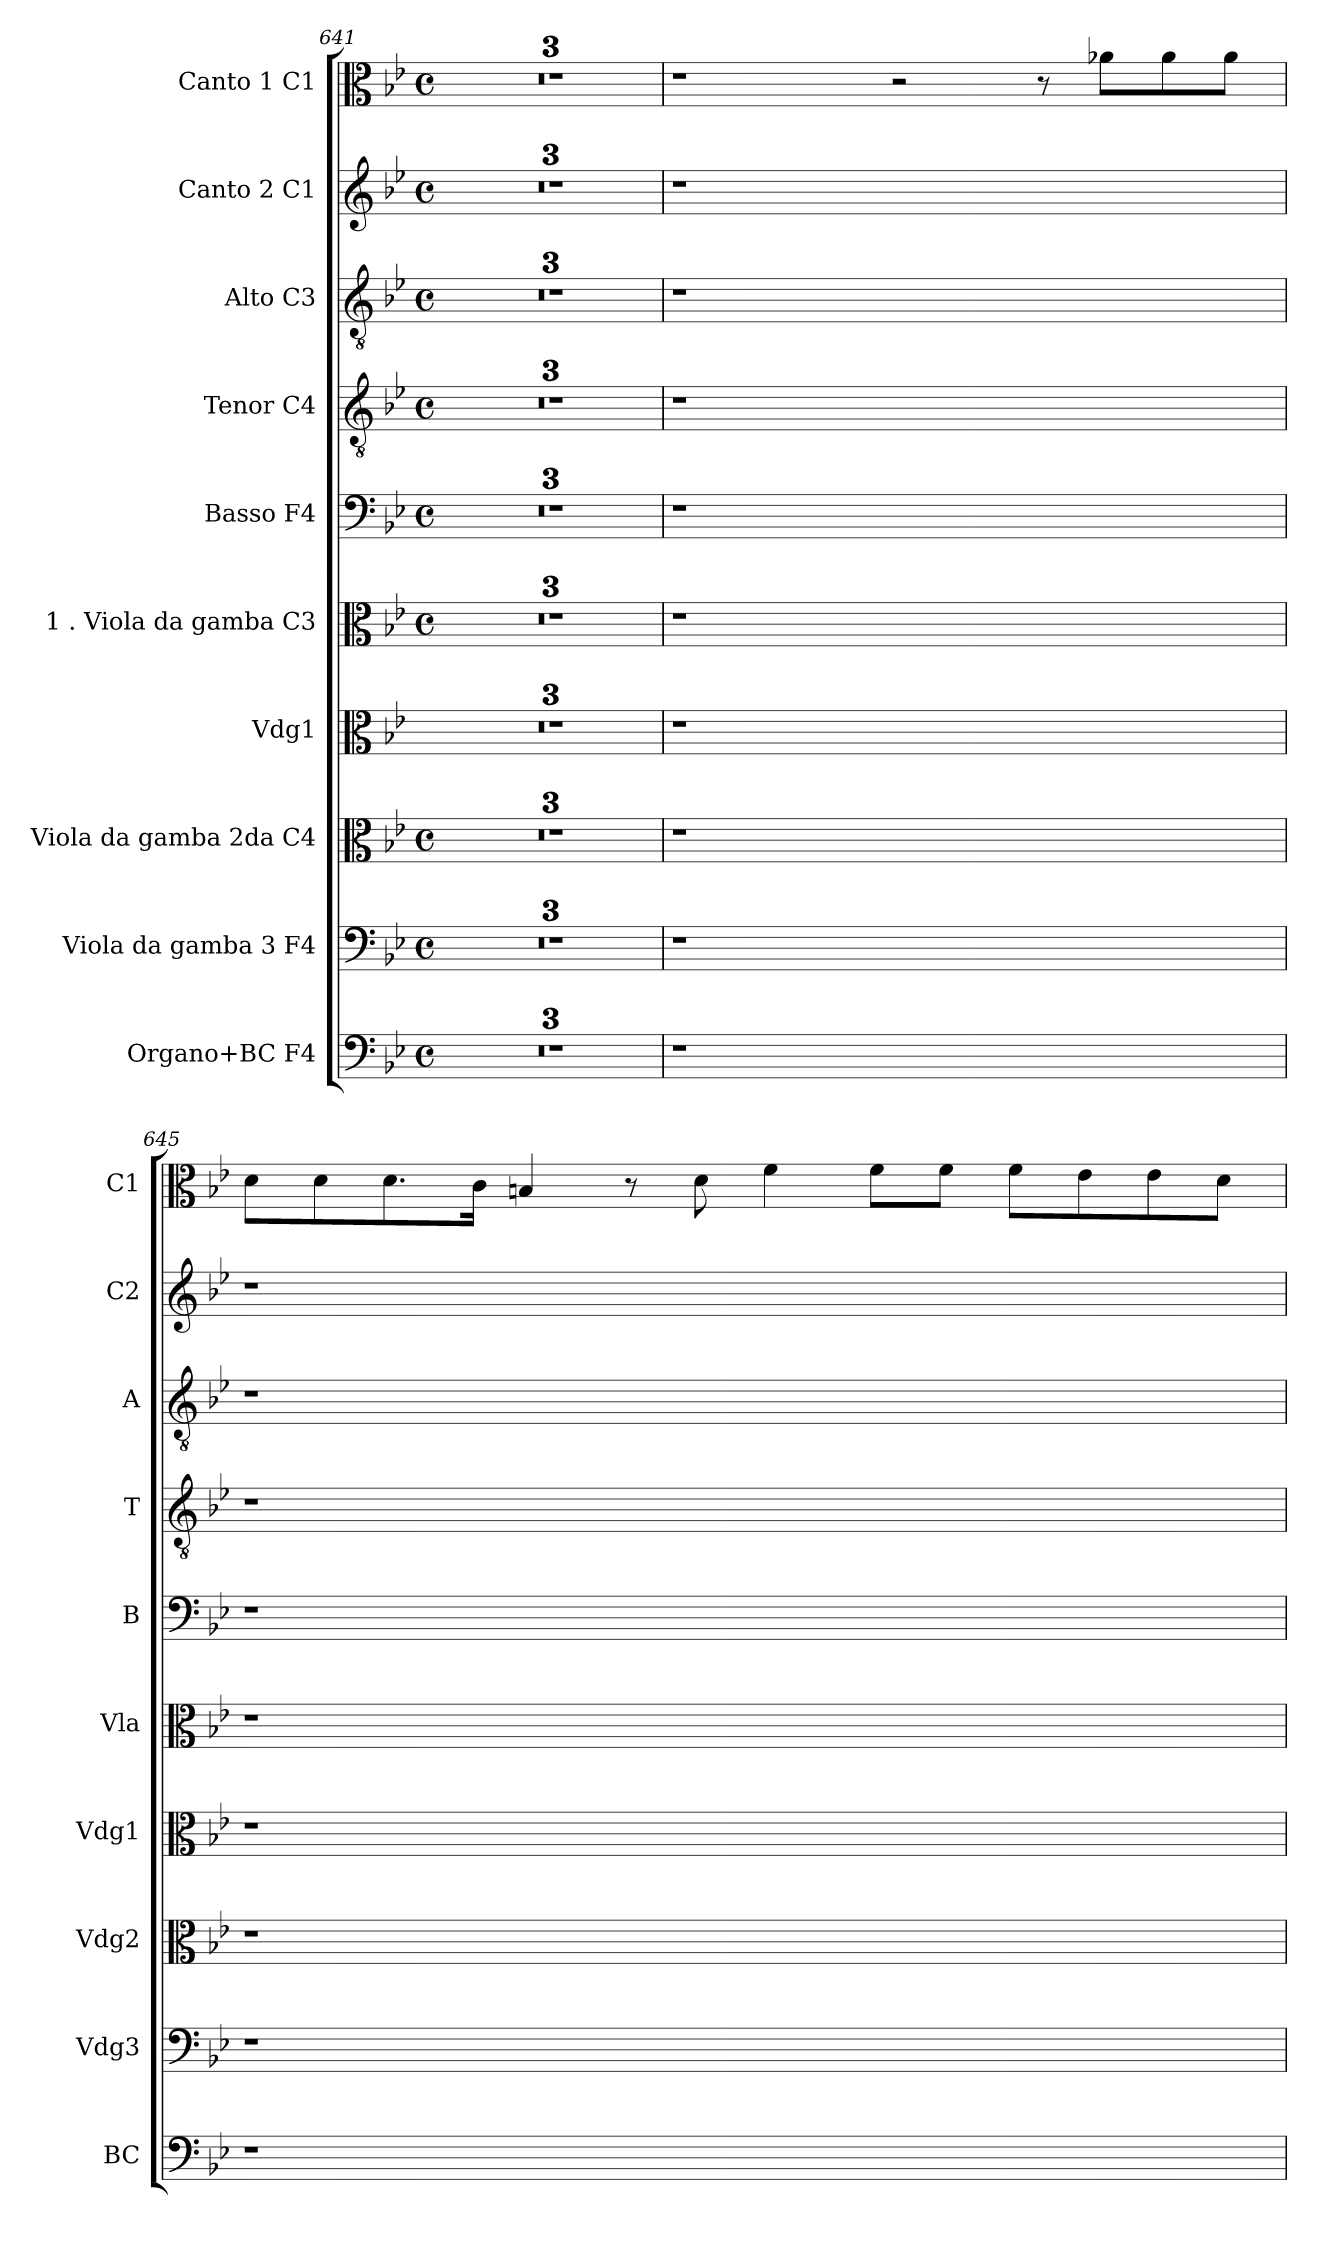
**kern	**kern	**kern	**kern	**kern	**kern	**kern	**kern	**kern	**kern
*part10	*part9	*part8	*part7	*part6	*part5	*part4	*part3	*part2	*part1
*staff10	*staff9	*staff8	*staff7	*staff6	*staff5	*staff4	*staff3	*staff2	*staff1
*I"Organo+BC F4	*I"Viola da gamba 3 F4	*I"Viola da gamba 2da C4	*I"Vdg1	*I"1 . Viola da gamba C3	*I"Basso F4	*I"Tenor C4	*I"Alto C3	*I"Canto 2 C1	*I"Canto 1 C1
*I'BC	*I'Vdg3	*I'Vdg2	*I'Vdg1	*I'Vla	*I'B	*I'T	*I'A	*I'C2	*I'C1
*clefF4	*clefF4	*clefC3	*clefC3	*clefC3	*clefF4	*clefGv2	*clefGv2	*clefG2	*clefC3
*k[b-e-]	*k[b-e-]	*k[b-e-]	*k[b-e-]	*k[b-e-]	*k[b-e-]	*k[b-e-]	*k[b-e-]	*k[b-e-]	*k[b-e-]
*B-:	*B-:	*B-:	*B-:	*B-:	*B-:	*B-:	*B-:	*B-:	*B-:
*M4/4	*M4/4	*M4/4	*	*M4/4	*M4/4	*M4/4	*M4/4	*M4/4	*M4/4
*met(c)	*met(c)	*met(c)	*	*met(c)	*met(c)	*met(c)	*met(c)	*met(c)	*met(c)
=641	=641	=641	=641	=641	=641	=641	=641	=641	=641
1r	1r	1r	1r	1r	1r	1r	1r	1r	1r
=642	=642	=642	=642	=642	=642	=642	=642	=642	=642
1r	1r	1r	1r	1r	1r	1r	1r	1r	1r
=643	=643	=643	=643	=643	=643	=643	=643	=643	=643
1r	1r	1r	1r	1r	1r	1r	1r	1r	1r
!!LO:LB:g=z
=644	=644	=644	=644	=644	=644	=644	=644	=644	=644
1r	1r	1r	1r	1r	1r	1r	1r	1r	1r
1ryy	1ryy	1ryy	1ryy	1ryy	1ryy	1ryy	1ryy	1ryy	2r
.	.	.	.	.	.	.	.	.	8r
.	.	.	.	.	.	.	.	.	8a-X\L
.	.	.	.	.	.	.	.	.	8a-\
.	.	.	.	.	.	.	.	.	8a-\J
=645	=645	=645	=645	=645	=645	=645	=645	=645	=645
1r	1r	1r	1r	1r	1r	1r	1r	1r	8d\L
.	.	.	.	.	.	.	.	.	8d\
.	.	.	.	.	.	.	.	.	8.d\
.	.	.	.	.	.	.	.	.	16c\Jk
.	.	.	.	.	.	.	.	.	4Bn/
.	.	.	.	.	.	.	.	.	8r
.	.	.	.	.	.	.	.	.	8d\
1ryy	1ryy	1ryy	1ryy	1ryy	1ryy	1ryy	1ryy	1ryy	4f\
.	.	.	.	.	.	.	.	.	8f\L
.	.	.	.	.	.	.	.	.	8f\J
.	.	.	.	.	.	.	.	.	8f\L
.	.	.	.	.	.	.	.	.	8e-\
.	.	.	.	.	.	.	.	.	8e-\
.	.	.	.	.	.	.	.	.	8d\J
=	=	=	=	=	=	=	=	=	=
*-	*-	*-	*-	*-	*-	*-	*-	*-	*-
